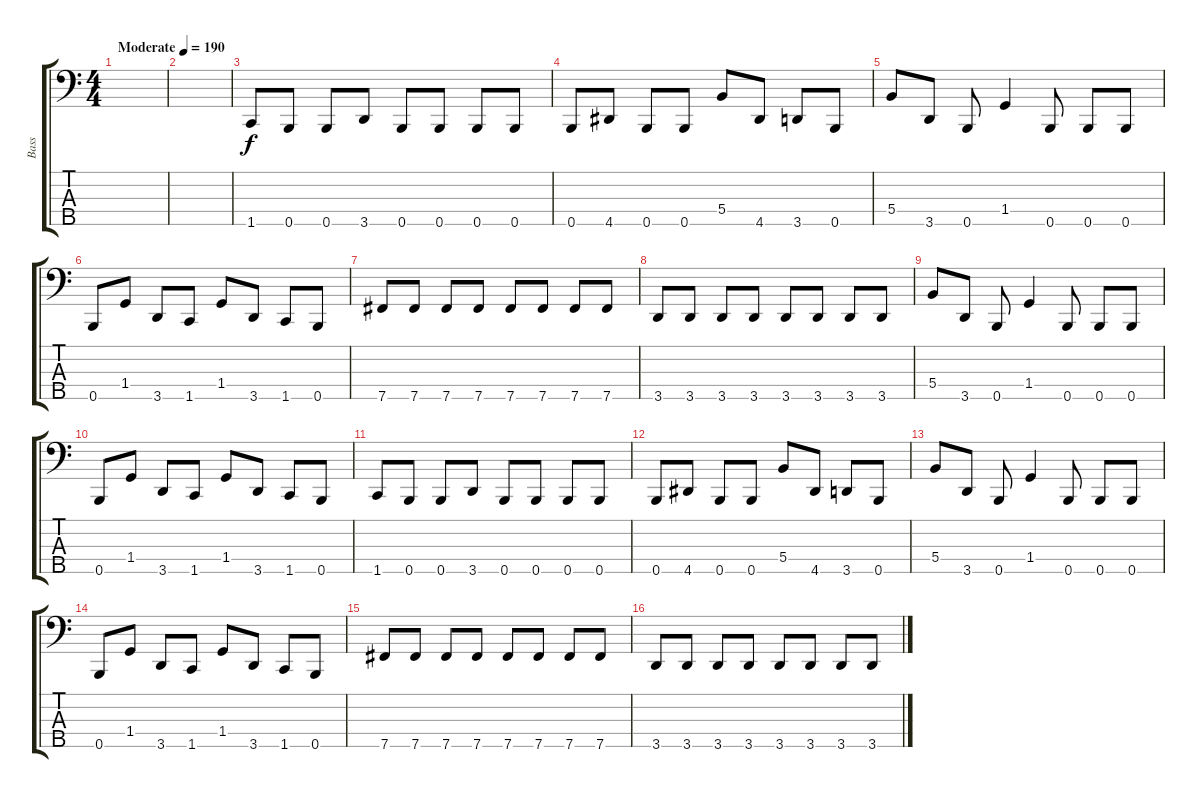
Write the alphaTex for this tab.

\track ("Bass" "Bass") {instrument electricbasspick}
\staff {score tabs}
\tuning (Ab2 E2 B1 Gb1 B0) {hide}
\ts (4 4)
\tempo (190 "Moderate")
\clef f4
\ks c
|
|
1.5.8 0.5.8 0.5.8 3.5.8 0.5.8 0.5.8 0.5.8 0.5.8 |
0.5.8 4.5.8 0.5.8 0.5.8 5.4.8 4.5.8 3.5.8 0.5.8 |
5.4.8 3.5.8 0.5.8 1.4.4 0.5.8 0.5.8 0.5.8 |
0.5.8 1.4.8 3.5.8 1.5.8 1.4.8 3.5.8 1.5.8 0.5.8 |
7.5.8 7.5.8 7.5.8 7.5.8 7.5.8 7.5.8 7.5.8 7.5.8 |
3.5.8 3.5.8 3.5.8 3.5.8 3.5.8 3.5.8 3.5.8 3.5.8 |
5.4.8 3.5.8 0.5.8 1.4.4 0.5.8 0.5.8 0.5.8 |
0.5.8 1.4.8 3.5.8 1.5.8 1.4.8 3.5.8 1.5.8 0.5.8 |
1.5.8 0.5.8 0.5.8 3.5.8 0.5.8 0.5.8 0.5.8 0.5.8 |
0.5.8 4.5.8 0.5.8 0.5.8 5.4.8 4.5.8 3.5.8 0.5.8 |
5.4.8 3.5.8 0.5.8 1.4.4 0.5.8 0.5.8 0.5.8 |
0.5.8 1.4.8 3.5.8 1.5.8 1.4.8 3.5.8 1.5.8 0.5.8 |
7.5.8 7.5.8 7.5.8 7.5.8 7.5.8 7.5.8 7.5.8 7.5.8 |
3.5.8 3.5.8 3.5.8 3.5.8 3.5.8 3.5.8 3.5.8 3.5.8
